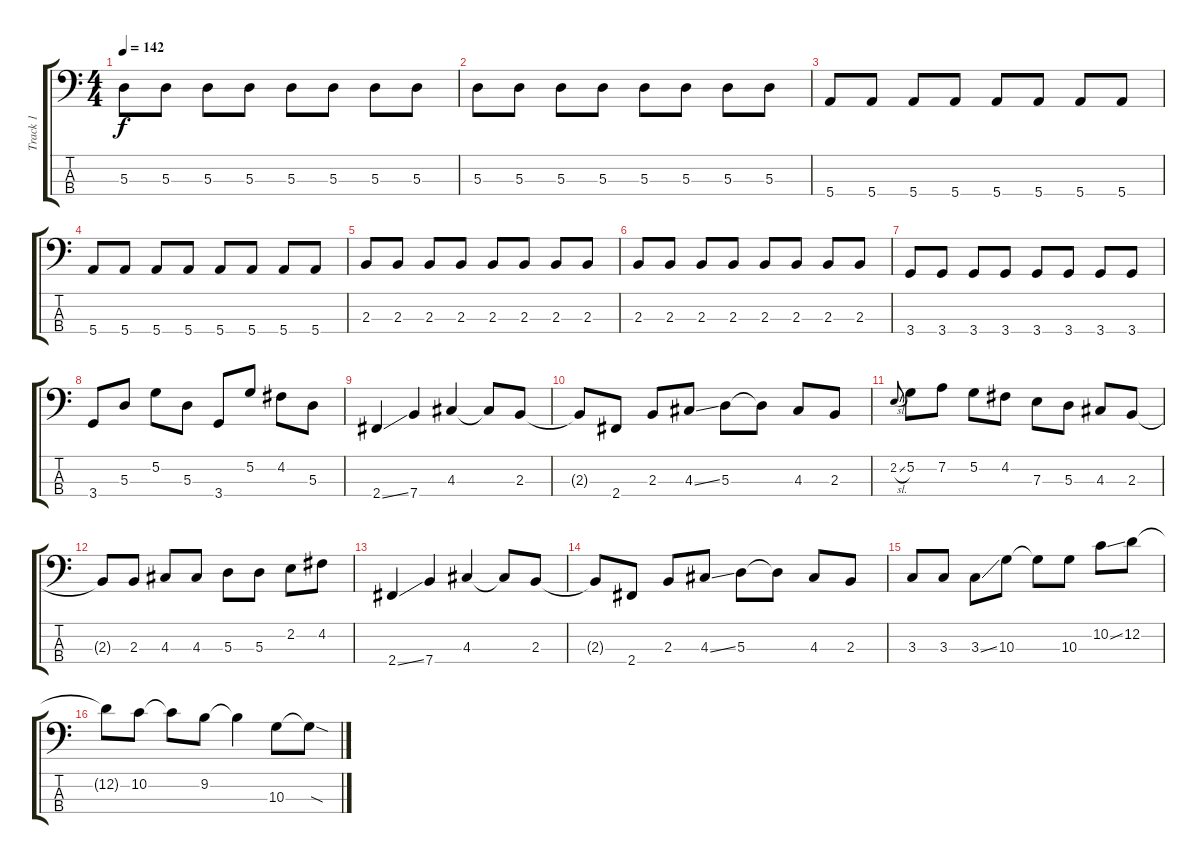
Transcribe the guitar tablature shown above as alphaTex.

\track ("Track 1" "Track 1") {instrument electricbasspick}
\staff {score tabs}
\tuning (G2 D2 A1 E1) {hide}
\ts (4 4)
\tempo 142
\clef f4
\ks c
5.3.8{dy f} 5.3.8 5.3.8 5.3.8 5.3.8 5.3.8 5.3.8 5.3.8 |
5.3.8 5.3.8 5.3.8 5.3.8 5.3.8 5.3.8 5.3.8 5.3.8 |
5.4.8 5.4.8 5.4.8 5.4.8 5.4.8 5.4.8 5.4.8 5.4.8 |
5.4.8 5.4.8 5.4.8 5.4.8 5.4.8 5.4.8 5.4.8 5.4.8 |
2.3.8 2.3.8 2.3.8 2.3.8 2.3.8 2.3.8 2.3.8 2.3.8 |
2.3.8 2.3.8 2.3.8 2.3.8 2.3.8 2.3.8 2.3.8 2.3.8 |
3.4.8 3.4.8 3.4.8 3.4.8 3.4.8 3.4.8 3.4.8 3.4.8 |
3.4.8 5.3.8 5.2.8 5.3.8 3.4.8 5.2.8 4.2.8 5.3.8 |
2.4{ss}.4 7.4.4 4.3.4 4.3{t}.8 2.3.8 |
2.3{t}.8 2.4.8 2.3.8 4.3{ss}.8 5.3.8 5.3{t}.8 4.3.8 2.3.8 |
2.2{sl}.8{gr onbeat} 5.2.8 7.2.8 5.2.8 4.2.8 7.3.8 5.3.8 4.3.8 2.3.8 |
2.3{t}.8 2.3.8 4.3.8 4.3.8 5.3.8 5.3.8 2.2.8 4.2.8 |
2.4{ss}.4 7.4.4 4.3.4 4.3{t}.8 2.3.8 |
2.3{t}.8 2.4.8 2.3.8 4.3{ss}.8 5.3.8 5.3{t}.8 4.3.8 2.3.8 |
3.3.8 3.3.8 3.3{ss}.8 10.3.8 10.3{t}.8 10.3.8 10.2{ss}.8 12.2.8 |
12.2{t}.8 10.2.8 10.2{t}.8 9.2.8 9.2{t}.4 10.3.8 10.3{sod t}.8
